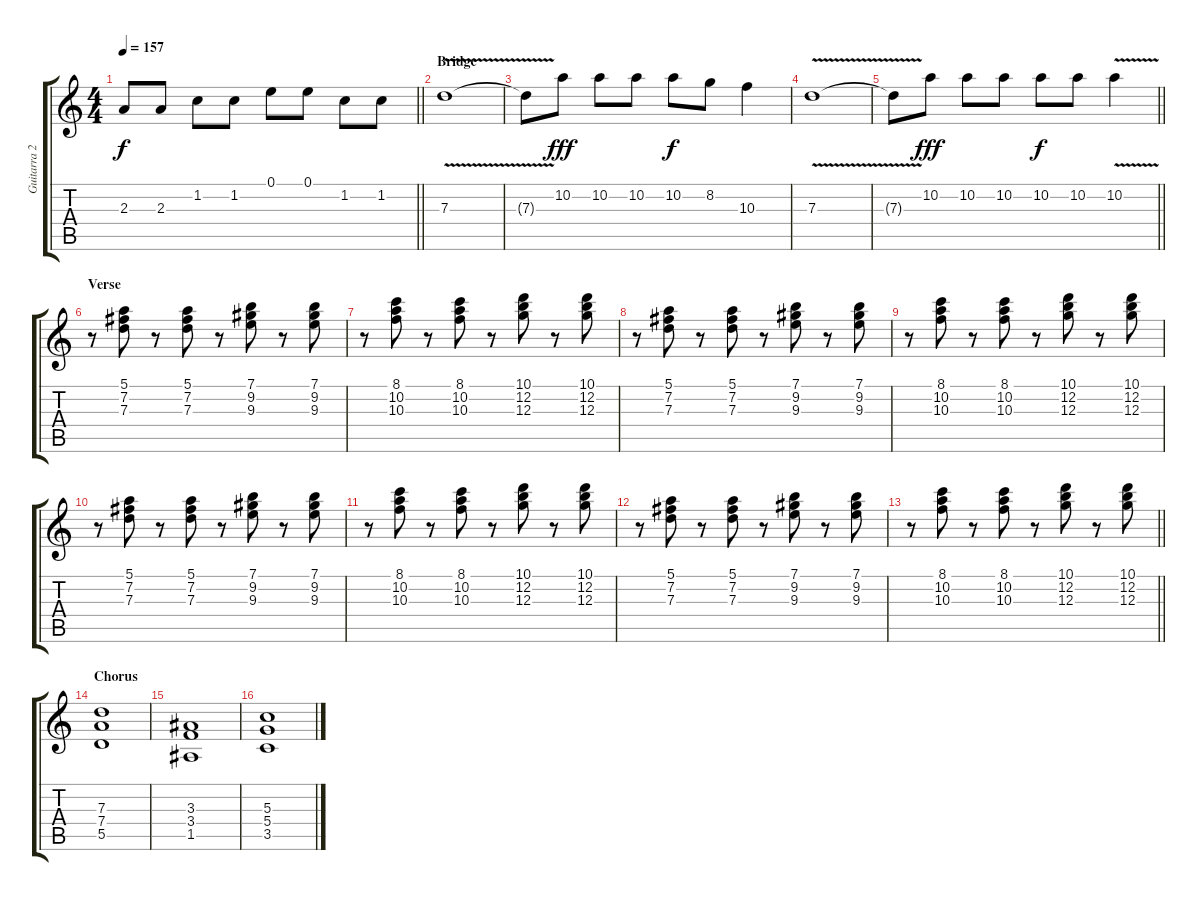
\track ("Guitarra 2 - Erik" "Guitarra 2") {instrument distortionguitar}
\staff {score tabs}
\tuning (E4 B3 G3 D3 A2 E2) {hide}
\ts (4 4)
\tempo 157
\clef g2
\barLineRight lightlight
\ks c
2.3.8{dy f} 2.3.8 1.2.8 1.2.8 0.1.8 0.1.8 1.2.8 1.2.8 |
\section ("" "Bridge")
7.3{v}.1 |
7.3{t}.8 10.2.8{dy fff} 10.2.8 10.2.8 10.2.8{dy f} 8.2.8 10.3.4 |
7.3{v}.1 |
\barLineRight lightlight
7.3{t}.8 10.2.8{dy fff} 10.2.8 10.2.8 10.2.8{dy f} 10.2.8 10.2{v}.4 |
\section ("" "Verse")
r.8{volume 11} (5.1 7.2 7.3).8 r.8 (5.1 7.2 7.3).8 r.8 (7.1 9.2 9.3).8 r.8 (7.1 9.2 9.3).8 |
r.8 (8.1 10.2 10.3).8 r.8 (8.1 10.2 10.3).8 r.8 (10.1 12.2 12.3).8 r.8 (10.1 12.2 12.3).8 |
r.8 (5.1 7.2 7.3).8 r.8 (5.1 7.2 7.3).8 r.8 (7.1 9.2 9.3).8 r.8 (7.1 9.2 9.3).8 |
r.8 (8.1 10.2 10.3).8 r.8 (8.1 10.2 10.3).8 r.8 (10.1 12.2 12.3).8 r.8 (10.1 12.2 12.3).8 |
r.8 (5.1 7.2 7.3).8 r.8 (5.1 7.2 7.3).8 r.8 (7.1 9.2 9.3).8 r.8 (7.1 9.2 9.3).8 |
r.8 (8.1 10.2 10.3).8 r.8 (8.1 10.2 10.3).8 r.8 (10.1 12.2 12.3).8 r.8 (10.1 12.2 12.3).8 |
r.8 (5.1 7.2 7.3).8 r.8 (5.1 7.2 7.3).8 r.8 (7.1 9.2 9.3).8 r.8 (7.1 9.2 9.3).8 |
\barLineRight lightlight
r.8 (8.1 10.2 10.3).8 r.8 (8.1 10.2 10.3).8 r.8 (10.1 12.2 12.3).8 r.8 (10.1 12.2 12.3).8 |
\section ("" "Chorus")
(7.3 7.4 5.5).1{volume 8} |
(3.3 3.4 1.5).1 |
(5.3 5.4 3.5).1
